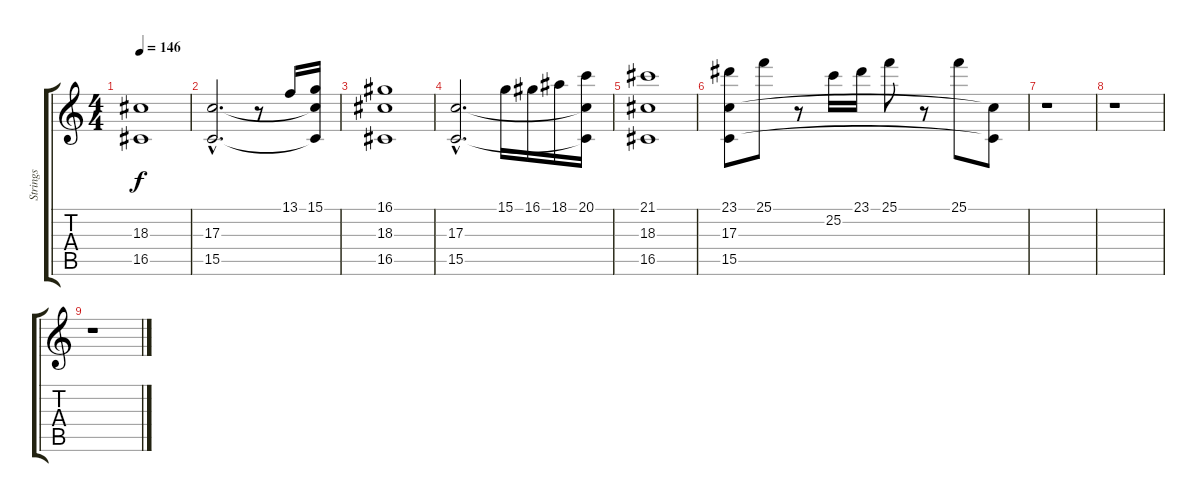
\track ("Strings" "Strings") {instrument stringensemble1}
\staff {score tabs}
\tuning (E4 B3 G3 D3 A2 E2) {hide}
\ts (4 4)
\tempo 146
\clef g2
\ks c
(18.3 16.5).1{dy f} |
(17.3{hac} 15.5{hac}).2{d} r.8 13.1.16 (15.1 17.3{t} 15.5{t}).16 |
(16.1 18.3 16.5).1 |
(17.3{hac} 15.5{hac}).2{d} 15.1.16 16.1.16 18.1.16 (20.1 17.3{t} 15.5{t}).16 |
(21.1 18.3 16.5).1 |
(23.1 17.3 15.5).8 25.1.8 r.8 25.2.16 23.1.16 25.1.8 r.8 25.1.8 (17.3{t} 15.5{t}).8 |
r.1 |
r.1 |
r.1
